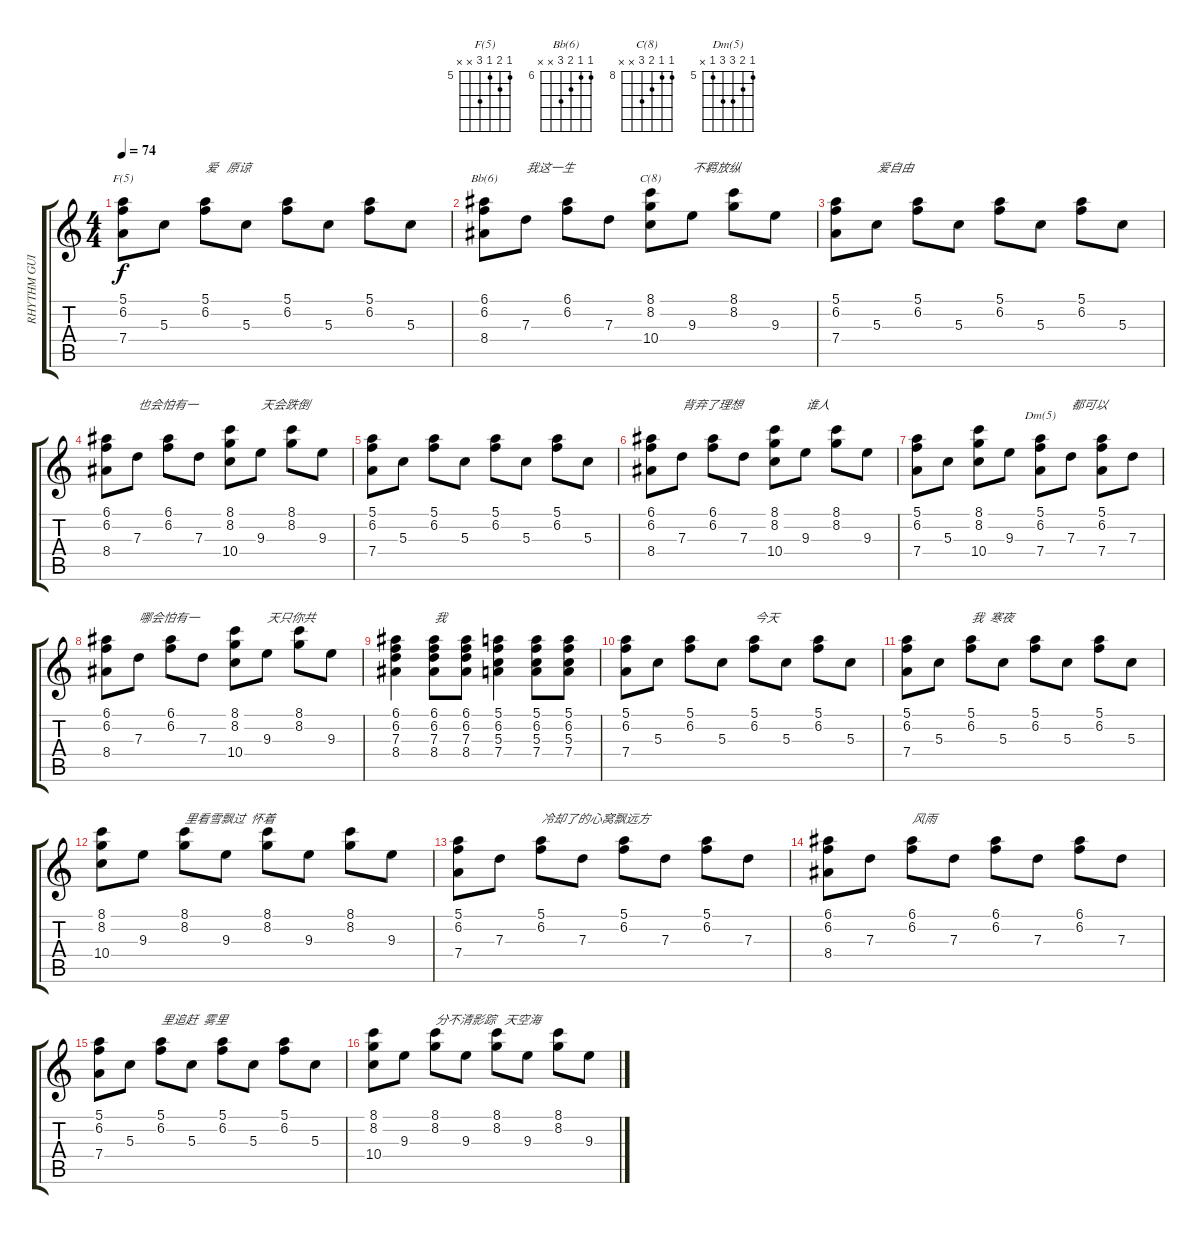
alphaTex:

\track ("RHYTHM GUITAR" "RHYTHM GUI") {instrument acousticguitarnylon}
\staff {score tabs}
\tuning (E4 B3 G3 D3 A2 E2) {hide}
\chord ("F(5)" 5 6 5 7 x x) {firstfret 5}
\chord ("Bb(6)" 6 6 7 8 x x) {firstfret 6}
\chord ("C(8)" 8 8 9 10 x x) {firstfret 8}
\chord ("Dm(5)" 5 6 7 7 5 x) {firstfret 5}
\ts (4 4)
\tempo 74
\clef g2
\ks c
(5.1 6.2 7.4).8{ch "F(5)" dy f} 5.3.8 (5.1 6.2).8{txt "爱   原谅"} 5.3.8 (5.1 6.2).8 5.3.8 (5.1 6.2).8 5.3.8 |
(6.1 6.2 8.4).8{ch "Bb(6)"} 7.3.8{txt "我这一生"} (6.1 6.2).8 7.3.8 (8.1 8.2 10.4).8{ch "C(8)"} 9.3.8{txt "不羁放纵"} (8.1 8.2).8 9.3.8 |
(5.1 6.2 7.4).8 5.3.8{txt "爱自由"} (5.1 6.2).8 5.3.8 (5.1 6.2).8 5.3.8 (5.1 6.2).8 5.3.8 |
(6.1 6.2 8.4).8 7.3.8{txt "也会怕有一"} (6.1 6.2).8 7.3.8 (8.1 8.2 10.4).8 9.3.8{txt "天会跌倒"} (8.1 8.2).8 9.3.8 |
(5.1 6.2 7.4).8 5.3.8 (5.1 6.2).8 5.3.8 (5.1 6.2).8 5.3.8 (5.1 6.2).8 5.3.8 |
(6.1 6.2 8.4).8 7.3.8{txt "背弃了理想"} (6.1 6.2).8 7.3.8 (8.1 8.2 10.4).8 9.3.8{txt "谁人"} (8.1 8.2).8 9.3.8 |
(5.1 6.2 7.4).8 5.3.8 (8.1 8.2 10.4).8 9.3.8 (5.1 6.2 7.4).8{ch "Dm(5)"} 7.3.8{txt "都可以"} (5.1 6.2 7.4).8 7.3.8 |
(6.1 6.2 8.4).8 7.3.8{txt "哪会怕有一"} (6.1 6.2).8 7.3.8 (8.1 8.2 10.4).8 9.3.8{txt "天只你共"} (8.1 8.2).8 9.3.8 |
(6.1 6.2 7.3 8.4).4 (6.1 6.2 7.3 8.4).8{txt "我"} (6.1 6.2 7.3 8.4).8 (5.1 6.2 5.3 7.4).4 (5.1 6.2 5.3 7.4).8 (5.1 6.2 5.3 7.4).8 |
(5.1 6.2 7.4).8 5.3.8 (5.1 6.2).8 5.3.8 (5.1 6.2).8{txt "今天"} 5.3.8 (5.1 6.2).8 5.3.8 |
(5.1 6.2 7.4).8 5.3.8 (5.1 6.2).8{txt "我  寒夜"} 5.3.8 (5.1 6.2).8 5.3.8 (5.1 6.2).8 5.3.8 |
(8.1 8.2 10.4).8 9.3.8 (8.1 8.2).8{txt "里看雪飘过  怀着"} 9.3.8 (8.1 8.2).8 9.3.8 (8.1 8.2).8 9.3.8 |
(5.1 6.2 7.4).8 7.3.8 (5.1 6.2).8{txt "冷却了的心窝飘远方"} 7.3.8 (5.1 6.2).8 7.3.8 (5.1 6.2).8 7.3.8 |
(6.1 6.2 8.4).8 7.3.8 (6.1 6.2).8{txt "风雨"} 7.3.8 (6.1 6.2).8 7.3.8 (6.1 6.2).8 7.3.8 |
(5.1 6.2 7.4).8 5.3.8 (5.1 6.2).8{txt "里追赶  雾里"} 5.3.8 (5.1 6.2).8 5.3.8 (5.1 6.2).8 5.3.8 |
(8.1 8.2 10.4).8 9.3.8 (8.1 8.2).8{txt "分不清影踪   天空海"} 9.3.8 (8.1 8.2).8 9.3.8 (8.1 8.2).8 9.3.8
